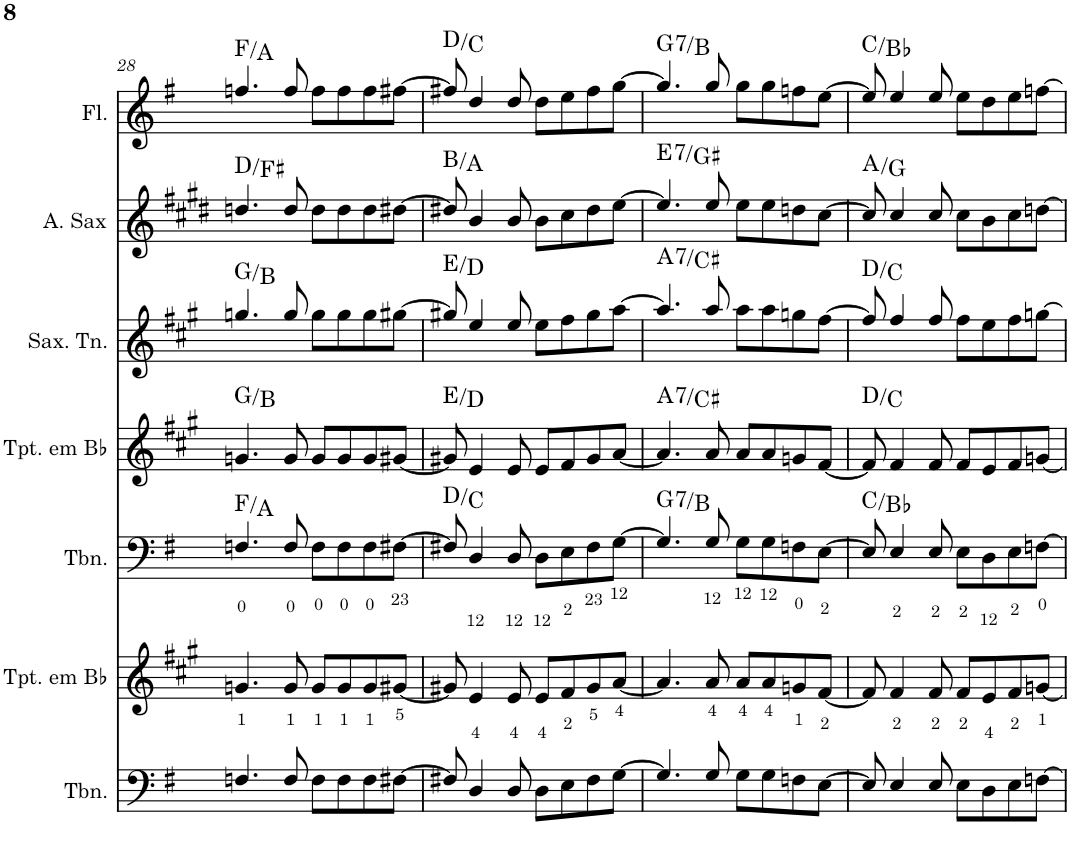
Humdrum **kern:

**kern	**kern	**kern	**harte	**kern	**harte	**kern	**harte	**kern	**harte	**kern	**harte
*part7	*part6	*part5	*part5	*part4	*part4	*part3	*part3	*part2	*part2	*part1	*part1
*staff7	*staff6	*staff5	*	*staff4	*	*staff3	*	*staff2	*	*staff1	*
*I"Trombone	*I"Trompete em Bb	*I"Trombone	*	*I"Trompete em Bb	*	*I"Saxofone Tenor	*	*I"Saxofone Alto	*	*I"Flauta Transversal	*
*I'Tbn.	*I'Tpt. em Bb	*I'Tbn.	*	*I'Tpt. em Bb	*	*I'Sax. Tn.	*	*	*	*I'Fl.	*
!!LO:PB:g=z
*clefF4	*clefG2	*clefF4	*	*clefG2	*	*clefG2	*	*clefG2	*	*clefG2	*
*	*Trd1c2	*	*	*Trd1c2	*	*Trd8c14	*	*Trd5c9	*	*	*
*k[f#]	*k[f#c#g#]	*k[f#]	*	*k[f#c#g#]	*	*k[f#c#g#]	*	*k[f#c#g#d#]	*	*k[f#]	*
*G:	*A:	*G:	*	*A:	*	*A:	*	*E:	*	*G:	*
*M2/2	*M2/2	*M2/2	*	*M2/2	*	*M2/2	*	*M2/2	*	*M2/2	*
*met(c|)	*met(c|)	*met(c|)	*	*met(c|)	*	*met(c|)	*	*met(c|)	*	*met(c|)	*
=28	=28	=28	=28	=28	=28	=28	=28	=28	=28	=28	=28
4.Fn/	4.gn/	4.Fn/	F:maj/3	4.gn/	G:maj/3	4.ggn/	G:maj/3	4.ddn/	D:maj/3	4.ffn/	F:maj/3
8F/	8g/	8F/	.	8g/	.	8gg/	.	8dd/	.	8ff/	.
8F\L	8g/L	8F\L	.	8g/L	.	8gg\L	.	8dd\L	.	8ff\L	.
8F\	8g/	8F\	.	8g/	.	8gg\	.	8dd\	.	8ff\	.
8F\	8g/	8F\	.	8g/	.	8gg\	.	8dd\	.	8ff\	.
[8F#X\J	[8g#X/J	[8F#X\J	.	[8g#X/J	.	[8gg#X\J	.	[8dd#X\J	.	[8ff#X\J	.
=29	=29	=29	=29	=29	=29	=29	=29	=29	=29	=29	=29
8F#X/]	8g#X/]	8F#X/]	D:maj/b7	8g#X/]	E:maj/b7	8gg#X/]	E:maj/b7	8dd#X/]	B:maj/b7	8ff#X/]	D:maj/b7
4D/	4e/	4D/	.	4e/	.	4ee/	.	4b/	.	4dd/	.
8D/	8e/	8D/	.	8e/	.	8ee/	.	8b/	.	8dd/	.
8D\L	8e/L	8D\L	.	8e/L	.	8ee\L	.	8b\L	.	8dd\L	.
8E\	8f#/	8E\	.	8f#/	.	8ff#\	.	8cc#\	.	8ee\	.
8F#\	8g#/	8F#\	.	8g#/	.	8gg#\	.	8dd#\	.	8ff#\	.
[8G\J	[8a/J	[8G\J	.	[8a/J	.	[8aa\J	.	[8ee\J	.	[8gg\J	.
=30	=30	=30	=30	=30	=30	=30	=30	=30	=30	=30	=30
!	!	!	!LO:H:kt=7	!	!LO:H:kt=7	!	!LO:H:kt=7	!	!LO:H:kt=7	!	!LO:H:kt=7
4.G/]	4.a/]	4.G/]	G:7/3	4.a/]	A:7/3	4.aa/]	A:7/3	4.ee/]	E:7/3	4.gg/]	G:7/3
8G/	8a/	8G/	.	8a/	.	8aa/	.	8ee/	.	8gg/	.
8G\L	8a/L	8G\L	.	8a/L	.	8aa\L	.	8ee\L	.	8gg\L	.
8G\	8a/	8G\	.	8a/	.	8aa\	.	8ee\	.	8gg\	.
8Fn\	8gn/	8Fn\	.	8gn/	.	8ggn\	.	8ddn\	.	8ffn\	.
[8E\J	[8f#/J	[8E\J	.	[8f#/J	.	[8ff#\J	.	[8cc#\J	.	[8ee\J	.
=31	=31	=31	=31	=31	=31	=31	=31	=31	=31	=31	=31
8E/]	8f#/]	8E/]	C:maj/b7	8f#/]	D:maj/b7	8ff#/]	D:maj/b7	8cc#/]	A:maj/b7	8ee/]	C:maj/b7
4E/	4f#/	4E/	.	4f#/	.	4ff#/	.	4cc#/	.	4ee/	.
8E/	8f#/	8E/	.	8f#/	.	8ff#/	.	8cc#/	.	8ee/	.
8E\L	8f#/L	8E\L	.	8f#/L	.	8ff#\L	.	8cc#\L	.	8ee\L	.
8D\	8e/	8D\	.	8e/	.	8ee\	.	8b\	.	8dd\	.
8E\	8f#/	8E\	.	8f#/	.	8ff#\	.	8cc#\	.	8ee\	.
[8Fn\J	[8gn/J	[8Fn\J	.	[8gn/J	.	[8ggn\J	.	[8ddn\J	.	[8ffn\J	.
=	=	=	=	=	=	=	=	=	=	=	=
*-	*-	*-	*-	*-	*-	*-	*-	*-	*-	*-	*-
